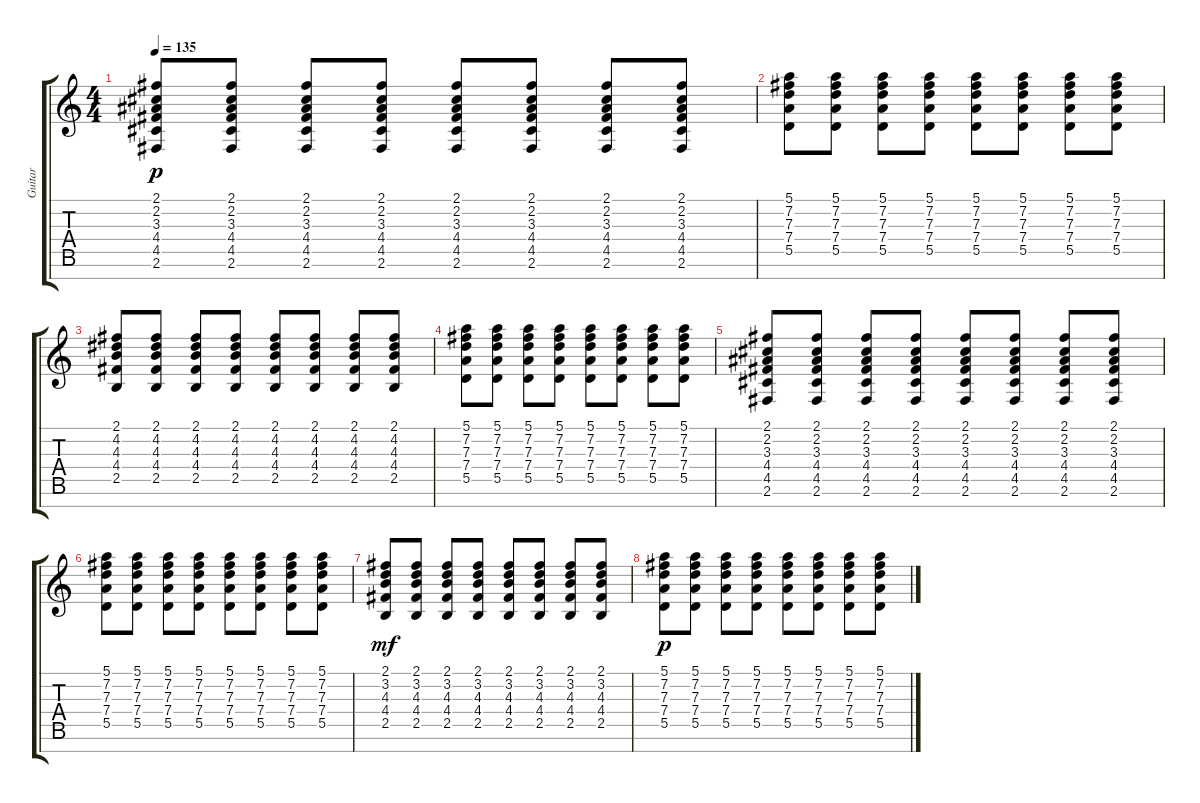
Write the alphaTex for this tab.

\track ("Guitar" "Guitar") {instrument distortionguitar}
\staff {score tabs}
\tuning (E4 B3 G3 D3 A2 E2 B1) {hide}
\ts (4 4)
\tempo 135
\clef g2
\ks c
(2.1 2.2 3.3 4.4 4.5 2.6).8{dy p} (2.1 2.2 3.3 4.4 4.5 2.6).8 (2.1 2.2 3.3 4.4 4.5 2.6).8 (2.1 2.2 3.3 4.4 4.5 2.6).8 (2.1 2.2 3.3 4.4 4.5 2.6).8 (2.1 2.2 3.3 4.4 4.5 2.6).8 (2.1 2.2 3.3 4.4 4.5 2.6).8 (2.1 2.2 3.3 4.4 4.5 2.6).8 |
(5.1 7.2 7.3 7.4 5.5).8 (5.1 7.2 7.3 7.4 5.5).8 (5.1 7.2 7.3 7.4 5.5).8 (5.1 7.2 7.3 7.4 5.5).8 (5.1 7.2 7.3 7.4 5.5).8 (5.1 7.2 7.3 7.4 5.5).8 (5.1 7.2 7.3 7.4 5.5).8 (5.1 7.2 7.3 7.4 5.5).8 |
(2.1 4.2 4.3 4.4 2.5).8 (2.1 4.2 4.3 4.4 2.5).8 (2.1 4.2 4.3 4.4 2.5).8 (2.1 4.2 4.3 4.4 2.5).8 (2.1 4.2 4.3 4.4 2.5).8 (2.1 4.2 4.3 4.4 2.5).8 (2.1 4.2 4.3 4.4 2.5).8 (2.1 4.2 4.3 4.4 2.5).8 |
(5.1 7.2 7.3 7.4 5.5).8 (5.1 7.2 7.3 7.4 5.5).8 (5.1 7.2 7.3 7.4 5.5).8 (5.1 7.2 7.3 7.4 5.5).8 (5.1 7.2 7.3 7.4 5.5).8 (5.1 7.2 7.3 7.4 5.5).8 (5.1 7.2 7.3 7.4 5.5).8 (5.1 7.2 7.3 7.4 5.5).8 |
(2.1 2.2 3.3 4.4 4.5 2.6).8{balance 16} (2.1 2.2 3.3 4.4 4.5 2.6).8 (2.1 2.2 3.3 4.4 4.5 2.6).8 (2.1 2.2 3.3 4.4 4.5 2.6).8 (2.1 2.2 3.3 4.4 4.5 2.6).8 (2.1 2.2 3.3 4.4 4.5 2.6).8 (2.1 2.2 3.3 4.4 4.5 2.6).8 (2.1 2.2 3.3 4.4 4.5 2.6).8 |
(5.1 7.2 7.3 7.4 5.5).8 (5.1 7.2 7.3 7.4 5.5).8 (5.1 7.2 7.3 7.4 5.5).8 (5.1 7.2 7.3 7.4 5.5).8 (5.1 7.2 7.3 7.4 5.5).8 (5.1 7.2 7.3 7.4 5.5).8 (5.1 7.2 7.3 7.4 5.5).8 (5.1 7.2 7.3 7.4 5.5).8 |
(2.1 3.2 4.3 4.4 2.5).8{dy mf} (2.1 3.2 4.3 4.4 2.5).8 (2.1 3.2 4.3 4.4 2.5).8 (2.1 3.2 4.3 4.4 2.5).8 (2.1 3.2 4.3 4.4 2.5).8 (2.1 3.2 4.3 4.4 2.5).8 (2.1 3.2 4.3 4.4 2.5).8 (2.1 3.2 4.3 4.4 2.5).8 |
(5.1 7.2 7.3 7.4 5.5).8{dy p} (5.1 7.2 7.3 7.4 5.5).8 (5.1 7.2 7.3 7.4 5.5).8 (5.1 7.2 7.3 7.4 5.5).8 (5.1 7.2 7.3 7.4 5.5).8 (5.1 7.2 7.3 7.4 5.5).8 (5.1 7.2 7.3 7.4 5.5).8 (5.1 7.2 7.3 7.4 5.5).8
